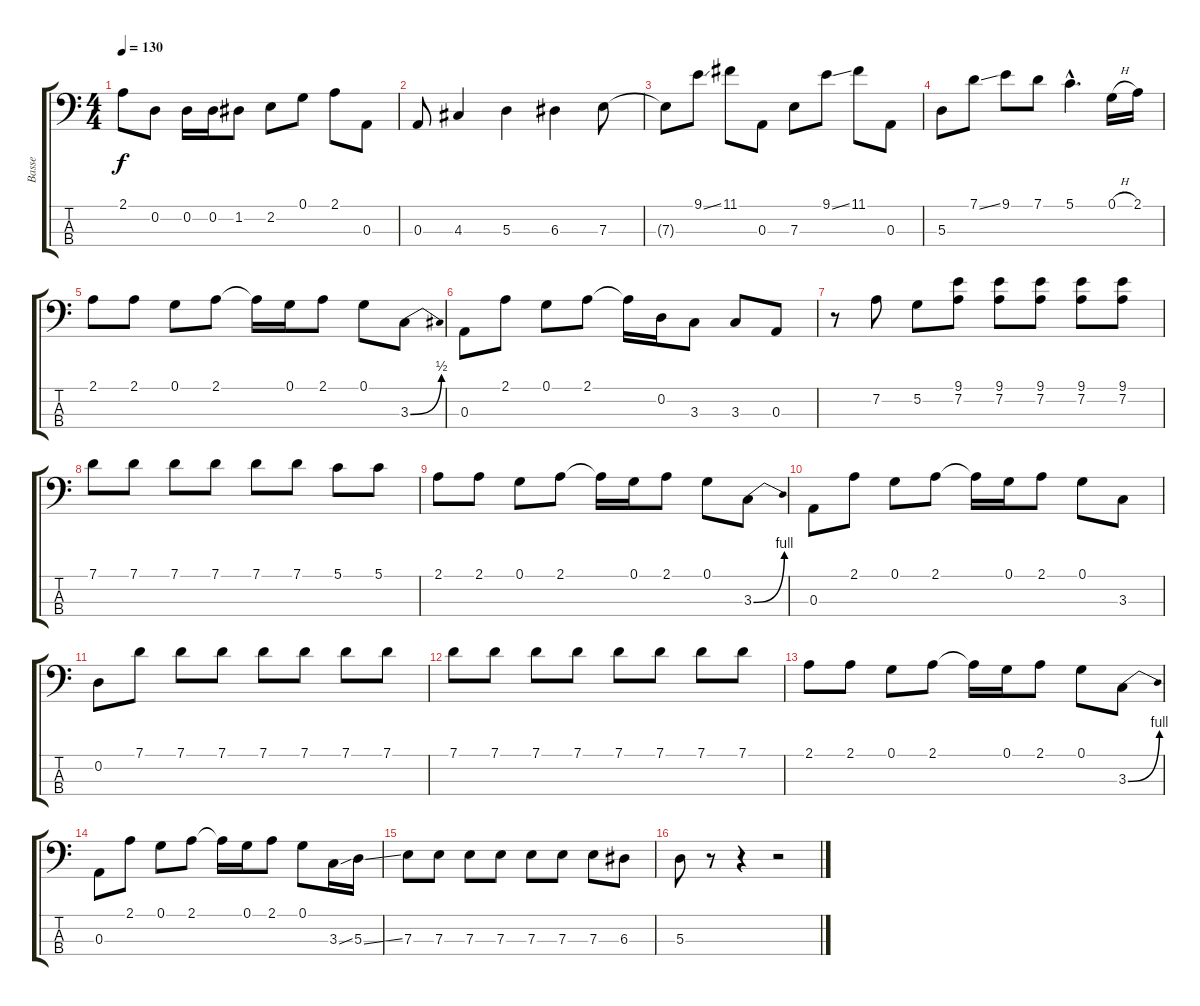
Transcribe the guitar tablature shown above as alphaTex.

\track ("Basse" "Basse") {instrument electricbassfinger}
\staff {score tabs}
\tuning (G2 D2 A1 E1) {hide}
\ts (4 4)
\tempo 130
\clef f4
\ks c
2.1.8{dy f} 0.2.8 0.2.16 0.2.16 1.2.8 2.2.8 0.1.8 2.1.8 0.3.8 |
0.3.8 4.3.4 5.3.4 6.3.4 7.3.8 |
7.3{t}.8 9.1{ss}.8 11.1.8 0.3.8 7.3.8 9.1{ss}.8 11.1.8 0.3.8 |
5.3.8 7.1{ss}.8 9.1.8 7.1.8 5.1{hac}.4{d} 0.1{h}.16 2.1.16 |
2.1.8 2.1.8 0.1.8 2.1.8 2.1{t}.16 0.1.16 2.1.8 0.1.8 3.3{be (bend 0 0 60 2)}.8 |
0.3.8 2.1.8 0.1.8 2.1.8 2.1{t}.16 0.2.16 3.3.8 3.3.8 0.3.8 |
r.8 7.2.8 5.2.8 (9.1 7.2).8 (9.1 7.2).8 (9.1 7.2).8 (9.1 7.2).8 (9.1 7.2).8 |
7.1.8 7.1.8 7.1.8 7.1.8 7.1.8 7.1.8 5.1.8 5.1.8 |
2.1.8 2.1.8 0.1.8 2.1.8 2.1{t}.16 0.1.16 2.1.8 0.1.8 3.3{be (bend 0 0 60 4)}.8 |
0.3.8 2.1.8 0.1.8 2.1.8 2.1{t}.16 0.1.16 2.1.8 0.1.8 3.3.8 |
0.2.8 7.1.8 7.1.8 7.1.8 7.1.8 7.1.8 7.1.8 7.1.8 |
7.1.8 7.1.8 7.1.8 7.1.8 7.1.8 7.1.8 7.1.8 7.1.8 |
2.1.8 2.1.8 0.1.8 2.1.8 2.1{t}.16 0.1.16 2.1.8 0.1.8 3.3{be (bend 0 0 60 4)}.8 |
0.3.8 2.1.8 0.1.8 2.1.8 2.1{t}.16 0.1.16 2.1.8 0.1.8 3.3{ss}.16 5.3{ss}.16 |
7.3.8 7.3.8 7.3.8 7.3.8 7.3.8 7.3.8 7.3.8 6.3.8 |
5.3.8 r.8 r.4 r.2
